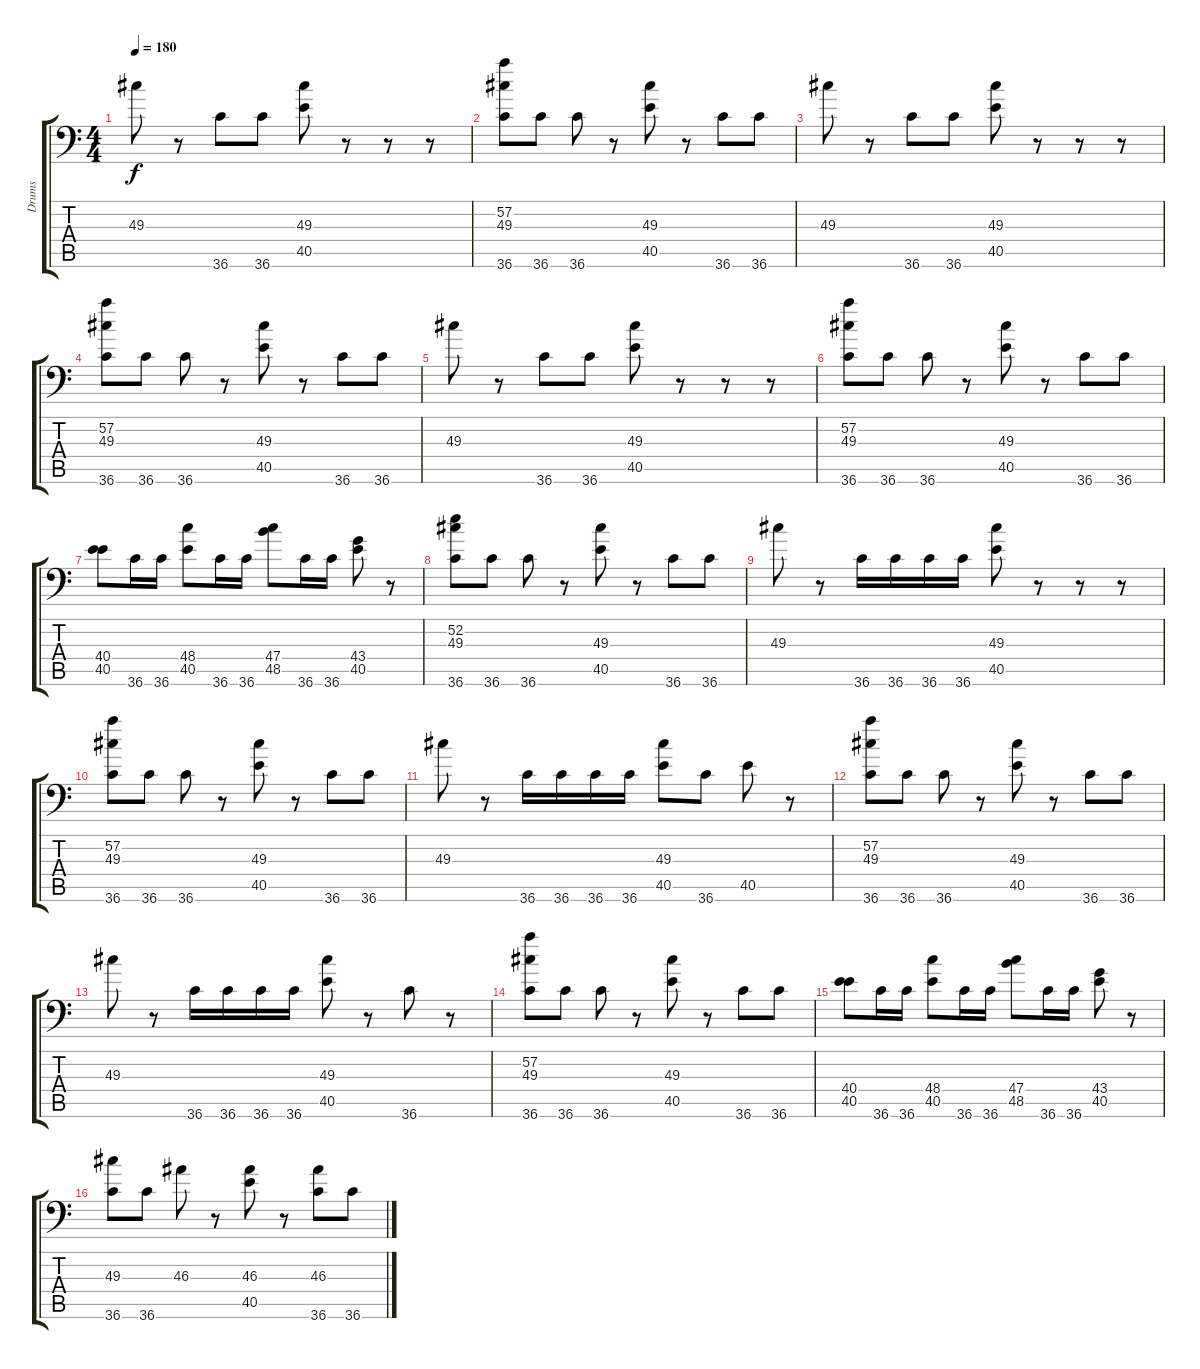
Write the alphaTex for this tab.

\track ("Drums " "Drums ") {instrument acousticgrandpiano}
\staff {score tabs}
\tuning (C-1 C-1 C-1 C-1 C-1 C-1) {hide}
\ts (4 4)
\tempo 180
\clef f4
\ks c
49.3.8{dy f} r.8 36.6.8 36.6.8 (49.3 40.5).8 r.8 r.8 r.8 |
(57.2 49.3 36.6).8 36.6.8 36.6.8 r.8 (49.3 40.5).8 r.8 36.6.8 36.6.8 |
49.3.8 r.8 36.6.8 36.6.8 (49.3 40.5).8 r.8 r.8 r.8 |
(57.2 49.3 36.6).8 36.6.8 36.6.8 r.8 (49.3 40.5).8 r.8 36.6.8 36.6.8 |
49.3.8 r.8 36.6.8 36.6.8 (49.3 40.5).8 r.8 r.8 r.8 |
(57.2 49.3 36.6).8 36.6.8 36.6.8 r.8 (49.3 40.5).8 r.8 36.6.8 36.6.8 |
(40.4 40.5).8 36.6.16 36.6.16 (48.4 40.5).8 36.6.16 36.6.16 (47.4 48.5).8 36.6.16 36.6.16 (43.4 40.5).8 r.8 |
(52.2 49.3 36.6).8 36.6.8 36.6.8 r.8 (49.3 40.5).8 r.8 36.6.8 36.6.8 |
49.3.8 r.8 36.6.16 36.6.16 36.6.16 36.6.16 (49.3 40.5).8 r.8 r.8 r.8 |
(57.2 49.3 36.6).8 36.6.8 36.6.8 r.8 (49.3 40.5).8 r.8 36.6.8 36.6.8 |
49.3.8 r.8 36.6.16 36.6.16 36.6.16 36.6.16 (49.3 40.5).8 36.6.8 40.5.8 r.8 |
(57.2 49.3 36.6).8 36.6.8 36.6.8 r.8 (49.3 40.5).8 r.8 36.6.8 36.6.8 |
49.3.8 r.8 36.6.16 36.6.16 36.6.16 36.6.16 (49.3 40.5).8 r.8 36.6.8 r.8 |
(57.2 49.3 36.6).8 36.6.8 36.6.8 r.8 (49.3 40.5).8 r.8 36.6.8 36.6.8 |
(40.4 40.5).8 36.6.16 36.6.16 (48.4 40.5).8 36.6.16 36.6.16 (47.4 48.5).8 36.6.16 36.6.16 (43.4 40.5).8 r.8 |
(49.3 36.6).8 36.6.8 46.3.8 r.8 (46.3 40.5).8 r.8 (46.3 36.6).8 36.6.8
